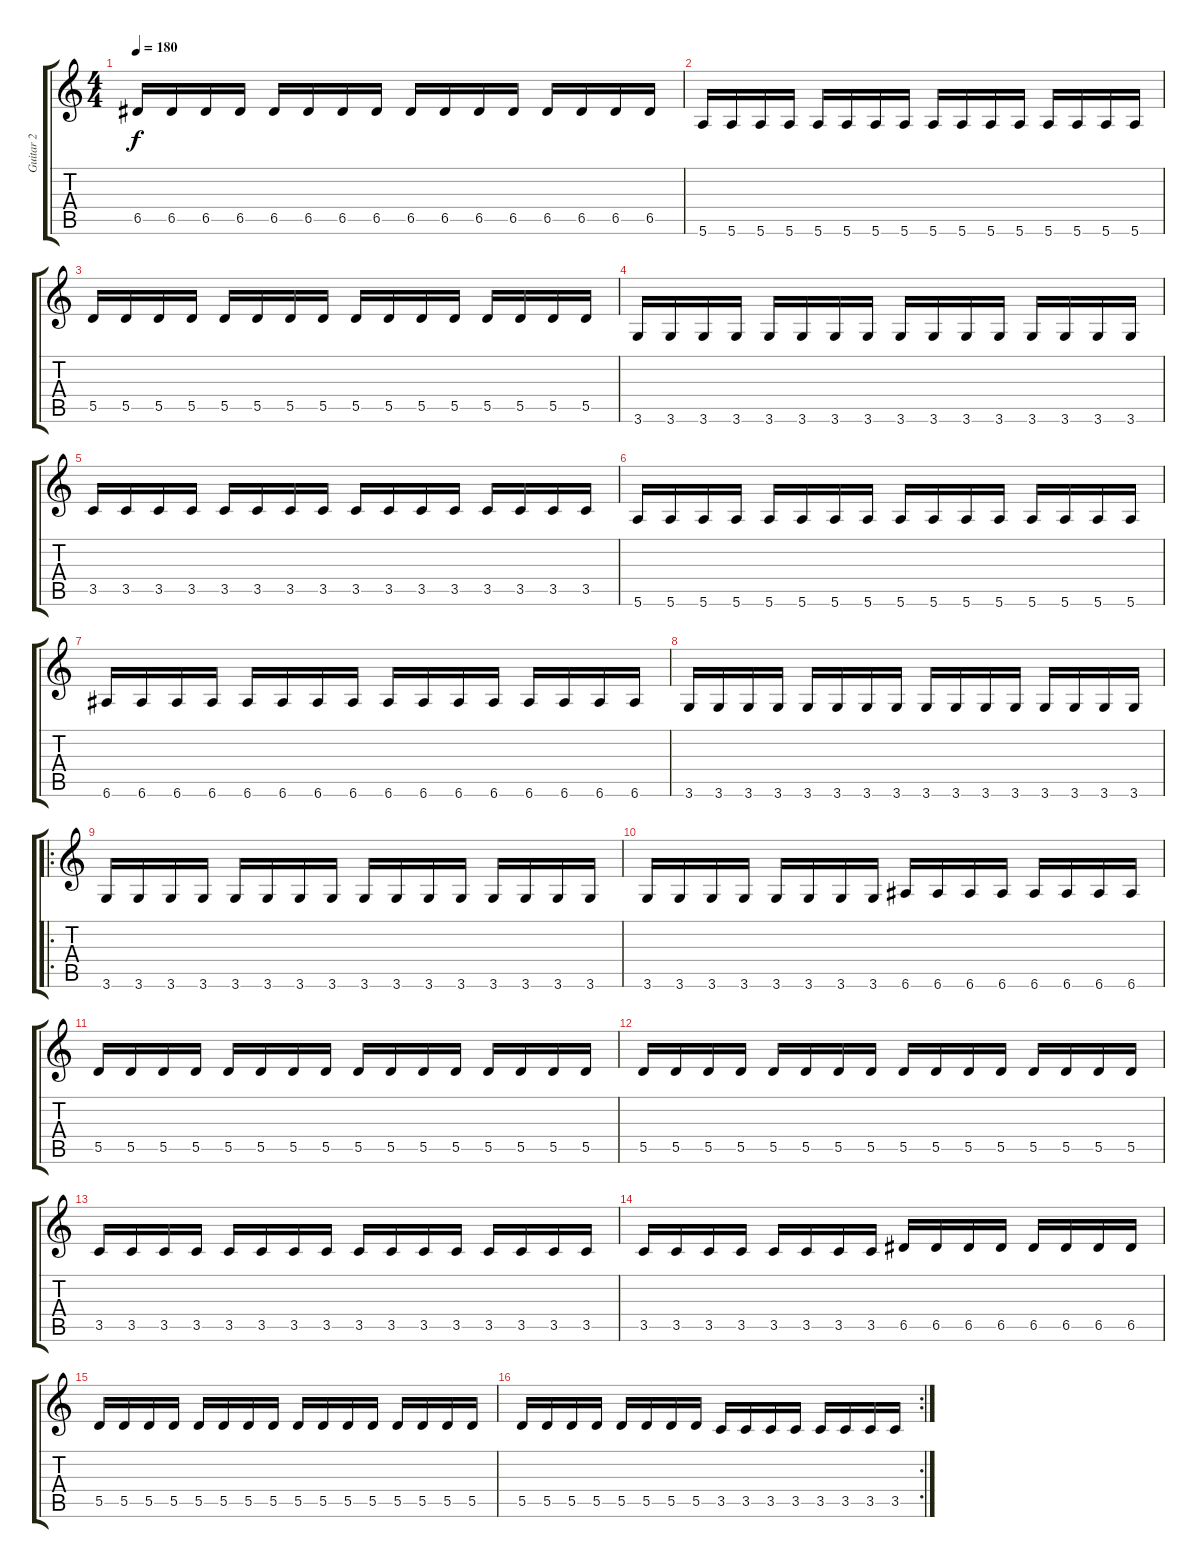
\track ("Guitar 2" "Guitar 2") {instrument overdrivenguitar}
\staff {score tabs}
\tuning (E4 B3 G3 D3 A2 E2) {hide}
\ts (4 4)
\tempo 180
\clef g2
\ks c
6.5.16{dy f} 6.5.16 6.5.16 6.5.16 6.5.16 6.5.16 6.5.16 6.5.16 6.5.16 6.5.16 6.5.16 6.5.16 6.5.16 6.5.16 6.5.16 6.5.16 |
5.6.16 5.6.16 5.6.16 5.6.16 5.6.16 5.6.16 5.6.16 5.6.16 5.6.16 5.6.16 5.6.16 5.6.16 5.6.16 5.6.16 5.6.16 5.6.16 |
5.5.16 5.5.16 5.5.16 5.5.16 5.5.16 5.5.16 5.5.16 5.5.16 5.5.16 5.5.16 5.5.16 5.5.16 5.5.16 5.5.16 5.5.16 5.5.16 |
3.6.16 3.6.16 3.6.16 3.6.16 3.6.16 3.6.16 3.6.16 3.6.16 3.6.16 3.6.16 3.6.16 3.6.16 3.6.16 3.6.16 3.6.16 3.6.16 |
3.5.16 3.5.16 3.5.16 3.5.16 3.5.16 3.5.16 3.5.16 3.5.16 3.5.16 3.5.16 3.5.16 3.5.16 3.5.16 3.5.16 3.5.16 3.5.16 |
5.6.16 5.6.16 5.6.16 5.6.16 5.6.16 5.6.16 5.6.16 5.6.16 5.6.16 5.6.16 5.6.16 5.6.16 5.6.16 5.6.16 5.6.16 5.6.16 |
6.6.16 6.6.16 6.6.16 6.6.16 6.6.16 6.6.16 6.6.16 6.6.16 6.6.16 6.6.16 6.6.16 6.6.16 6.6.16 6.6.16 6.6.16 6.6.16 |
3.6.16 3.6.16 3.6.16 3.6.16 3.6.16 3.6.16 3.6.16 3.6.16 3.6.16 3.6.16 3.6.16 3.6.16 3.6.16 3.6.16 3.6.16 3.6.16 |
\ro
3.6.16 3.6.16 3.6.16 3.6.16 3.6.16 3.6.16 3.6.16 3.6.16 3.6.16 3.6.16 3.6.16 3.6.16 3.6.16 3.6.16 3.6.16 3.6.16 |
3.6.16 3.6.16 3.6.16 3.6.16 3.6.16 3.6.16 3.6.16 3.6.16 6.6.16 6.6.16 6.6.16 6.6.16 6.6.16 6.6.16 6.6.16 6.6.16 |
5.5.16 5.5.16 5.5.16 5.5.16 5.5.16 5.5.16 5.5.16 5.5.16 5.5.16 5.5.16 5.5.16 5.5.16 5.5.16 5.5.16 5.5.16 5.5.16 |
5.5.16 5.5.16 5.5.16 5.5.16 5.5.16 5.5.16 5.5.16 5.5.16 5.5.16 5.5.16 5.5.16 5.5.16 5.5.16 5.5.16 5.5.16 5.5.16 |
3.5.16 3.5.16 3.5.16 3.5.16 3.5.16 3.5.16 3.5.16 3.5.16 3.5.16 3.5.16 3.5.16 3.5.16 3.5.16 3.5.16 3.5.16 3.5.16 |
3.5.16 3.5.16 3.5.16 3.5.16 3.5.16 3.5.16 3.5.16 3.5.16 6.5.16 6.5.16 6.5.16 6.5.16 6.5.16 6.5.16 6.5.16 6.5.16 |
5.5.16 5.5.16 5.5.16 5.5.16 5.5.16 5.5.16 5.5.16 5.5.16 5.5.16 5.5.16 5.5.16 5.5.16 5.5.16 5.5.16 5.5.16 5.5.16 |
\rc 2
5.5.16 5.5.16 5.5.16 5.5.16 5.5.16 5.5.16 5.5.16 5.5.16 3.5.16 3.5.16 3.5.16 3.5.16 3.5.16 3.5.16 3.5.16 3.5.16
